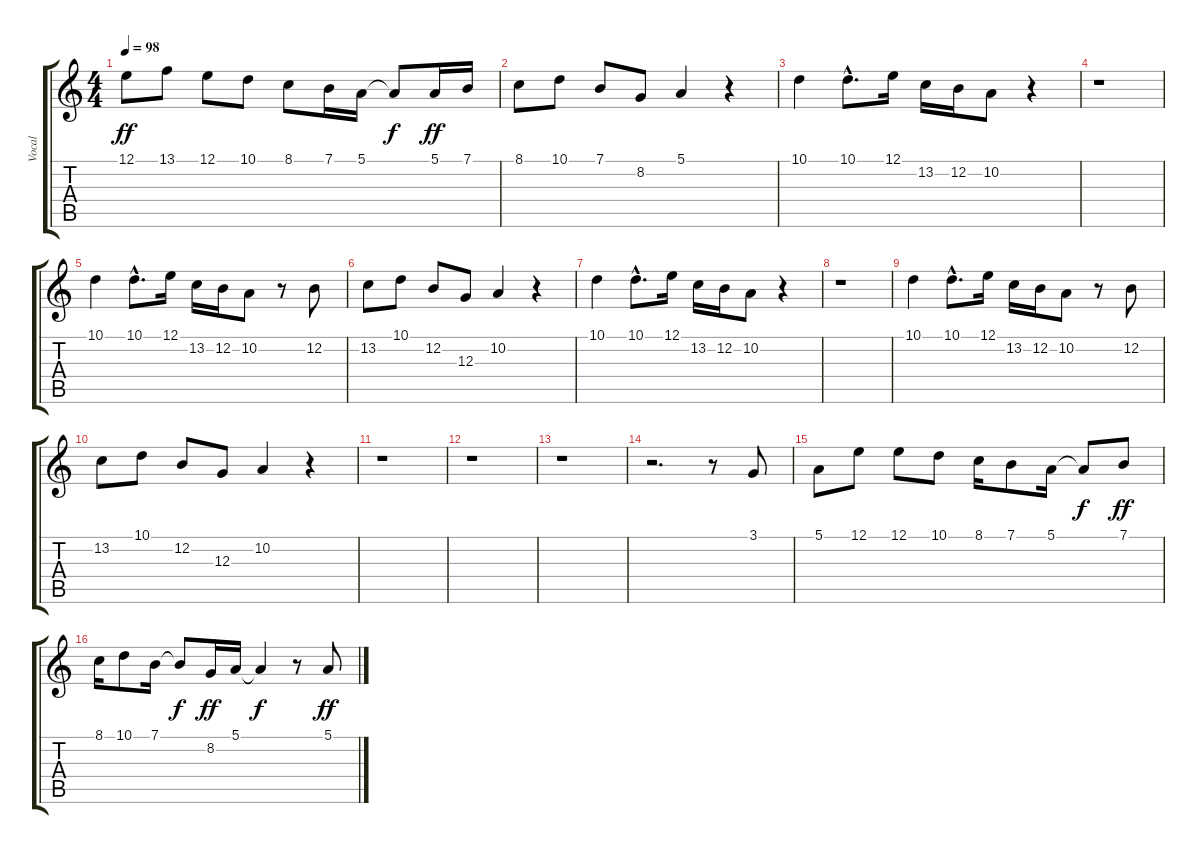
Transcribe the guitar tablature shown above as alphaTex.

\track ("Vocal" "Vocal") {instrument ocarina}
\staff {score tabs}
\tuning (E4 B3 G3 D3 A2 E2) {hide}
\ts (4 4)
\tempo 98
\clef g2
\ks c
12.1.8{dy ff} 13.1.8 12.1.8 10.1.8 8.1.8 7.1.16 5.1.16 5.1{t}.8{dy f} 5.1.16{dy ff} 7.1.16 |
8.1.8 10.1.8 7.1.8 8.2.8 5.1.4 r.4 |
10.1.4 10.1{hac}.8{d} 12.1.16 13.2.16 12.2.16 10.2.8 r.4 |
r.1 |
10.1.4 10.1{hac}.8{d} 12.1.16 13.2.16 12.2.16 10.2.8 r.8 12.2.8 |
13.2.8 10.1.8 12.2.8 12.3.8 10.2.4 r.4 |
10.1.4 10.1{hac}.8{d} 12.1.16 13.2.16 12.2.16 10.2.8 r.4 |
r.1 |
10.1.4 10.1{hac}.8{d} 12.1.16 13.2.16 12.2.16 10.2.8 r.8 12.2.8 |
13.2.8 10.1.8 12.2.8 12.3.8 10.2.4 r.4 |
r.1 |
r.1 |
r.1 |
r.2{d} r.8 3.1.8 |
5.1.8 12.1.8 12.1.8 10.1.8 8.1.16 7.1.8 5.1.16 5.1{t}.8{dy f} 7.1.8{dy ff} |
8.1.16 10.1.8 7.1.16 7.1{t}.8{dy f} 8.2.16{dy ff} 5.1.16 5.1{t}.4{dy f} r.8 5.1.8{dy ff}
